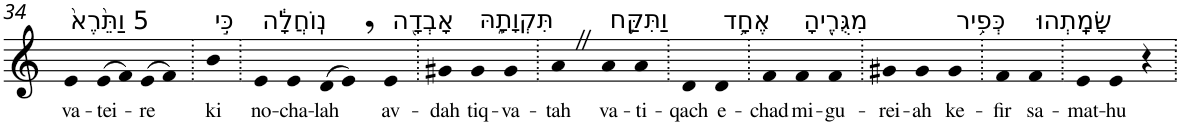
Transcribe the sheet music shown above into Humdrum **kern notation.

**kern	**text
*part1	*part1
*staff1	*staff1
*I"Piano	*
*I'Pno	*
!!LO:PB:g=z
*clefG2	*
*k[]	*
=34	=34
!LO:TX:a:t=5 וַתֵּ֙רֶא֙	!
!	!LO:LY:b
4e	va-
!	!LO:LY:b
(>8e	-tei-
8f)	.
!	!LO:LY:b
(>8e	-re
8f)	.
=35.	=35.
!LO:TX:a:t=כִּ֣י	!
!	!LO:LY:b
4b	ki
=36.	=36.
!LO:TX:a:t=נֽוֹחֲלָ֔ה	!
!	!LO:LY:b
4e	no-
!	!LO:LY:b
4e	-cha-
!	!LO:LY:b
(>8d	-lah
8e,)	.
!LO:TX:a:t=אָבְדָ֖ה	!
!	!LO:LY:b
4e	av-
=37.	=37.
!	!LO:LY:b
4g#X	-dah
!LO:TX:a:t=תִּקְוָתָ֑הּ	!
!	!LO:LY:b
4g#	tiq-
!	!LO:LY:b
4g#	-va-
=38.	=38.
!	!LO:LY:b
4aZ	-tah
!LO:TX:a:t=וַתִּקַּ֛ח	!
!	!LO:LY:b
4a	va-
!	!LO:LY:b
4a	-ti-
=39.	=39.
!	!LO:LY:b
4d	-qach
!LO:TX:a:t=אֶחָ֥ד	!
!	!LO:LY:b
4d	e-
=40.	=40.
!	!LO:LY:b
4f	-chad
!LO:TX:a:t=מִגֻּרֶ֖יהָ	!
!	!LO:LY:b
4f	mi-
!	!LO:LY:b
4f	-gu-
=41.	=41.
!	!LO:LY:b
4g#X	-rei-
!	!LO:LY:b
4g#	-ah
!LO:TX:a:t=כְּפִ֥יר	!
!	!LO:LY:b
4g#	ke-
=42.	=42.
!	!LO:LY:b
4f	-fir
!LO:TX:a:t=שָׂמָֽתְהוּ	!
!	!LO:LY:b
4f	sa-
=43.	=43.
!	!LO:LY:b
4e	-mat-
!	!LO:LY:b
4e	-hu
4r	.
=.	=.
*-	*-
